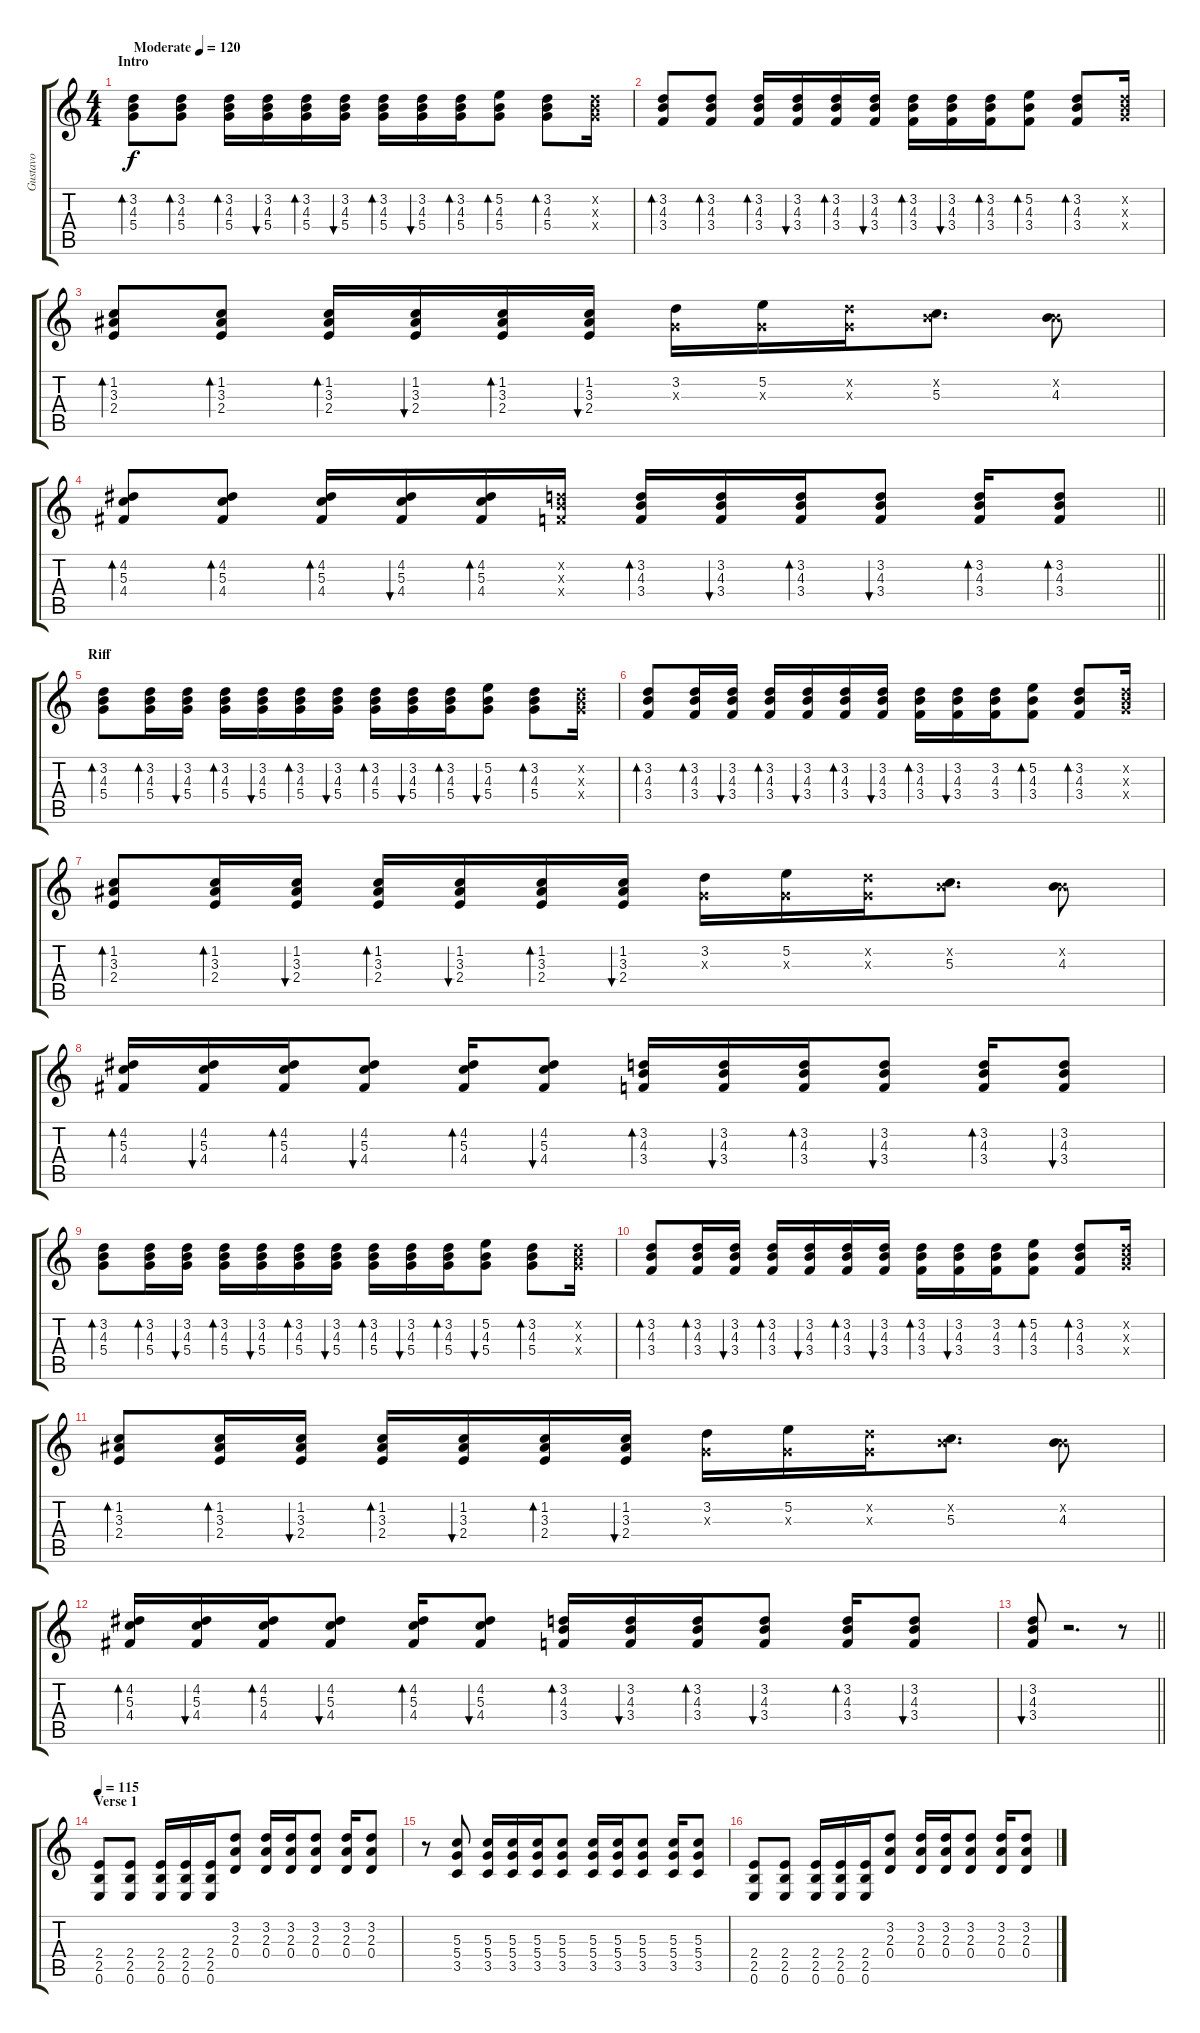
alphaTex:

\track ("Gustavo" "Gustavo") {instrument electricguitarjazz}
\staff {score tabs}
\tuning (E4 B3 G3 D3 A2 E2) {hide}
\ts (4 4)
\section ("" "Intro")
\tempo (120 "Moderate")
\clef g2
\ks c
(3.2 4.3 5.4).8{bd 120 dy f instrument electricguitarjazz} (3.2 4.3 5.4).8{bd 120} (3.2 4.3 5.4).16{bd 60} (3.2 4.3 5.4).16{bu 60} (3.2 4.3 5.4).16{bd 60} (3.2 4.3 5.4).16{bu 60} (3.2 4.3 5.4).16{bd 60} (3.2 4.3 5.4).16{bu 60} (3.2 4.3 5.4).16{bd 60} (5.2 4.3 5.4).8{bd 120} (3.2 4.3 5.4).8{bd 120} (3.2{x} 4.3{x} 5.4{x}).16 |
(3.2 4.3 3.4).8{bd 120} (3.2 4.3 3.4).8{bd 120} (3.2 4.3 3.4).16{bd 60} (3.2 4.3 3.4).16{bu 60} (3.2 4.3 3.4).16{bd 60} (3.2 4.3 3.4).16{bu 60} (3.2 4.3 3.4).16{bd 60} (3.2 4.3 3.4).16{bu 60} (3.2 4.3 3.4).16{bd 60} (5.2 4.3 3.4).8{bd 120} (3.2 4.3 3.4).8{bd 120} (3.2{x} 4.3{x} 5.4{x}).16 |
(1.2 3.3 2.4).8{bd 120} (1.2 3.3 2.4).8{bd 120} (1.2 3.3 2.4).16{bd 60} (1.2 3.3 2.4).16{bu 60} (1.2 3.3 2.4).16{bd 60} (1.2 3.3 2.4).16{bu 60} (3.2 0.3{x}).16 (5.2 0.3{x}).16 (3.2{x} 0.3{x}).16 (0.2{x} 5.3).8{d} (0.2{x} 4.3).8 |
\barLineRight lightlight
(4.2 5.3 4.4).8{bd 120} (4.2 5.3 4.4).8{bd 120} (4.2 5.3 4.4).16{bd 60} (4.2 5.3 4.4).16{bu 60} (4.2 5.3 4.4).16{bd 60} (3.2{x} 4.3{x} 3.4{x}).16 (3.2 4.3 3.4).16{bd 60} (3.2 4.3 3.4).16{bu 60} (3.2 4.3 3.4).16{bd 60} (3.2 4.3 3.4).8{bu 60} (3.2 4.3 3.4).16{bd 60} (3.2 4.3 3.4).8{bd 120} |
\section ("" "Riff")
(3.2 4.3 5.4).8{bd 120} (3.2 4.3 5.4).16{bd 60} (3.2 4.3 5.4).16{bu 60} (3.2 4.3 5.4).16{bd 60} (3.2 4.3 5.4).16{bu 60} (3.2 4.3 5.4).16{bd 60} (3.2 4.3 5.4).16{bu 60} (3.2 4.3 5.4).16{bd 60} (3.2 4.3 5.4).16{bu 60} (3.2 4.3 5.4).16{bd 120} (5.2 4.3 5.4).8{bu 120} (3.2 4.3 5.4).8{bd 120} (3.2{x} 4.3{x} 5.4{x}).16 |
(3.2 4.3 3.4).8{bd 120} (3.2 4.3 3.4).16{bd 60} (3.2 4.3 3.4).16{bu 60} (3.2 4.3 3.4).16{bd 60} (3.2 4.3 3.4).16{bu 60} (3.2 4.3 3.4).16{bd 60} (3.2 4.3 3.4).16{bu 60} (3.2 4.3 3.4).16{bd 60} (3.2 4.3 3.4).16{bu 60} (3.2 4.3 3.4).16 (5.2 4.3 3.4).8{bd 120} (3.2 4.3 3.4).8{bd 120} (3.2{x} 4.3{x} 5.4{x}).16 |
(1.2 3.3 2.4).8{bd 120} (1.2 3.3 2.4).16{bd 60} (1.2 3.3 2.4).16{bu 60} (1.2 3.3 2.4).16{bd 60} (1.2 3.3 2.4).16{bu 60} (1.2 3.3 2.4).16{bd 60} (1.2 3.3 2.4).16{bu 60} (3.2 0.3{x}).16 (5.2 0.3{x}).16 (3.2{x} 0.3{x}).16 (0.2{x} 5.3).8{d} (0.2{x} 4.3).8 |
(4.2 5.3 4.4).16{bd 60} (4.2 5.3 4.4).16{bu 60} (4.2 5.3 4.4).16{bd 60} (4.2 5.3 4.4).8{bu 120} (4.2 5.3 4.4).16{bd 60} (4.2 5.3 4.4).8{bu 120} (3.2 4.3 3.4).16{bd 60} (3.2 4.3 3.4).16{bu 60} (3.2 4.3 3.4).16{bd 60} (3.2 4.3 3.4).8{bu 120} (3.2 4.3 3.4).16{bd 60} (3.2 4.3 3.4).8{bu 120} |
(3.2 4.3 5.4).8{bd 120} (3.2 4.3 5.4).16{bd 60} (3.2 4.3 5.4).16{bu 60} (3.2 4.3 5.4).16{bd 60} (3.2 4.3 5.4).16{bu 60} (3.2 4.3 5.4).16{bd 60} (3.2 4.3 5.4).16{bu 60} (3.2 4.3 5.4).16{bd 60} (3.2 4.3 5.4).16{bu 60} (3.2 4.3 5.4).16{bd 120} (5.2 4.3 5.4).8{bu 120} (3.2 4.3 5.4).8{bd 120} (3.2{x} 4.3{x} 5.4{x}).16 |
(3.2 4.3 3.4).8{bd 120} (3.2 4.3 3.4).16{bd 60} (3.2 4.3 3.4).16{bu 60} (3.2 4.3 3.4).16{bd 60} (3.2 4.3 3.4).16{bu 60} (3.2 4.3 3.4).16{bd 60} (3.2 4.3 3.4).16{bu 60} (3.2 4.3 3.4).16{bd 60} (3.2 4.3 3.4).16{bu 60} (3.2 4.3 3.4).16 (5.2 4.3 3.4).8{bd 120} (3.2 4.3 3.4).8{bd 120} (3.2{x} 4.3{x} 5.4{x}).16 |
(1.2 3.3 2.4).8{bd 120} (1.2 3.3 2.4).16{bd 60} (1.2 3.3 2.4).16{bu 60} (1.2 3.3 2.4).16{bd 60} (1.2 3.3 2.4).16{bu 60} (1.2 3.3 2.4).16{bd 60} (1.2 3.3 2.4).16{bu 60} (3.2 0.3{x}).16 (5.2 0.3{x}).16 (3.2{x} 0.3{x}).16 (0.2{x} 5.3).8{d} (0.2{x} 4.3).8 |
(4.2 5.3 4.4).16{bd 60} (4.2 5.3 4.4).16{bu 60} (4.2 5.3 4.4).16{bd 60} (4.2 5.3 4.4).8{bu 120} (4.2 5.3 4.4).16{bd 60} (4.2 5.3 4.4).8{bu 120} (3.2 4.3 3.4).16{bd 60} (3.2 4.3 3.4).16{bu 60} (3.2 4.3 3.4).16{bd 60} (3.2 4.3 3.4).8{bu 120} (3.2 4.3 3.4).16{bd 60} (3.2 4.3 3.4).8{bu 120} |
\barLineRight lightlight
(3.2 4.3 3.4).8{bu 120} r.2{d} r.8 |
\section ("" "Verse 1")
\tempo 115
(2.4 2.5 0.6).8{instrument distortionguitar} (2.4 2.5 0.6).8 (2.4 2.5 0.6).16 (2.4 2.5 0.6).16 (2.4 2.5 0.6).16 (3.2 2.3 0.4).8 (3.2 2.3 0.4).16 (3.2 2.3 0.4).16 (3.2 2.3 0.4).8 (3.2 2.3 0.4).16 (3.2 2.3 0.4).8 |
r.8 (5.3 5.4 3.5).8 (5.3 5.4 3.5).16 (5.3 5.4 3.5).16 (5.3 5.4 3.5).16 (5.3 5.4 3.5).8 (5.3 5.4 3.5).16 (5.3 5.4 3.5).16 (5.3 5.4 3.5).8 (5.3 5.4 3.5).16 (5.3 5.4 3.5).8 |
(2.4 2.5 0.6).8 (2.4 2.5 0.6).8 (2.4 2.5 0.6).16 (2.4 2.5 0.6).16 (2.4 2.5 0.6).16 (3.2 2.3 0.4).8 (3.2 2.3 0.4).16 (3.2 2.3 0.4).16 (3.2 2.3 0.4).8 (3.2 2.3 0.4).16 (3.2 2.3 0.4).8
